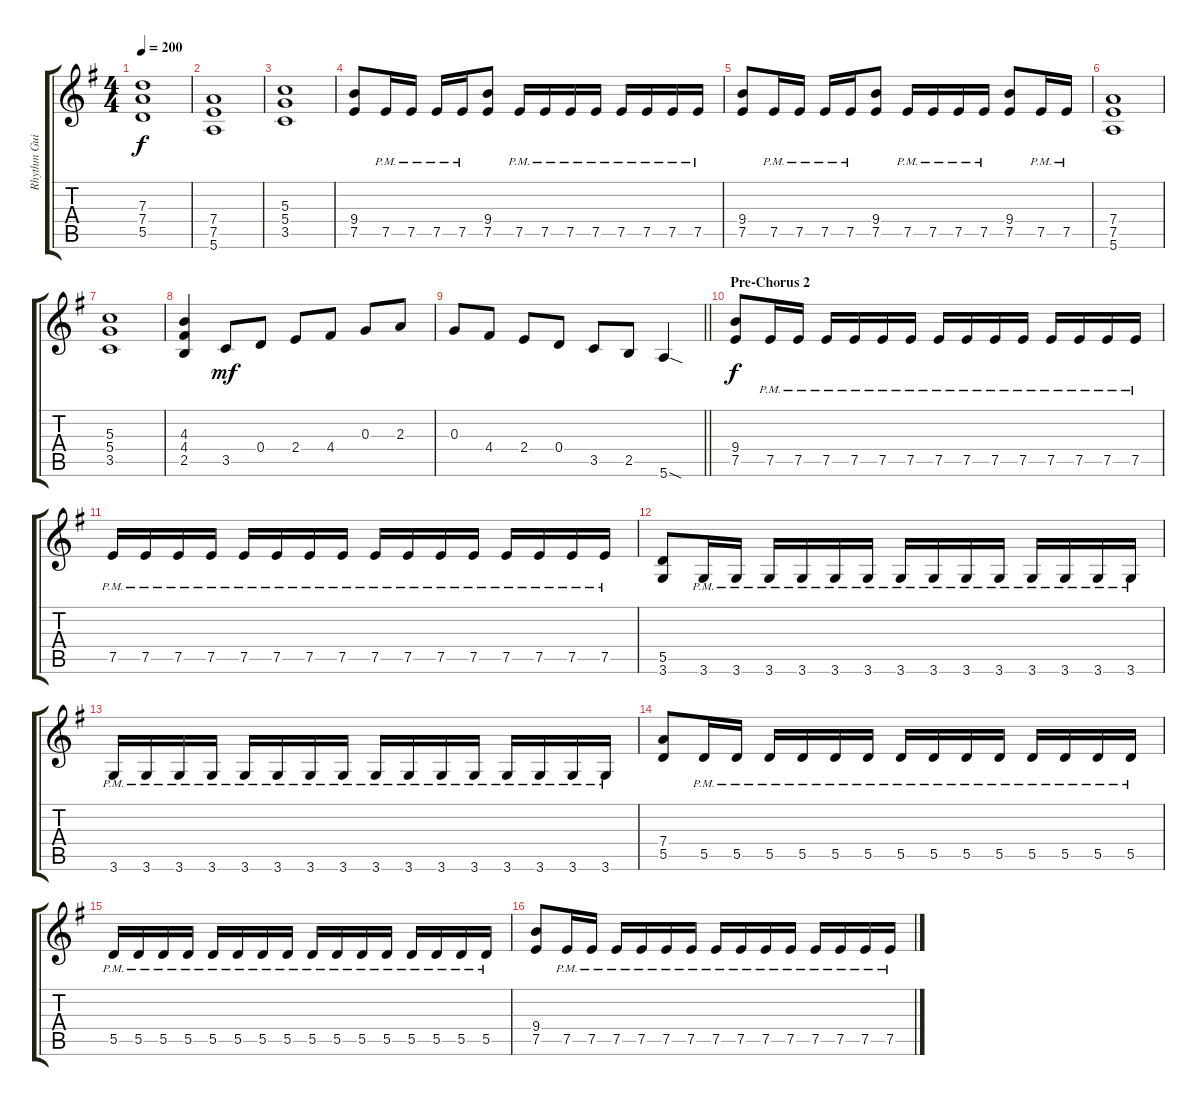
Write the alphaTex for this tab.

\track ("Rhythm Guitar 2" "Rhythm Gui") {instrument distortionguitar}
\staff {score tabs}
\tuning (E4 B3 G3 D3 A2 E2) {hide}
\ts (4 4)
\tempo 200
\clef g2
\ks g
(7.3 7.4 5.5).1{dy f} |
(7.4 7.5 5.6).1 |
(5.3 5.4 3.5).1 |
(9.4 7.5).8 7.5{pm}.16 7.5{pm}.16 7.5{pm}.16 7.5{pm}.16 (9.4 7.5).8 7.5{pm}.16 7.5{pm}.16 7.5{pm}.16 7.5{pm}.16 7.5{pm}.16 7.5{pm}.16 7.5{pm}.16 7.5{pm}.16 |
(9.4 7.5).8 7.5{pm}.16 7.5{pm}.16 7.5{pm}.16 7.5{pm}.16 (9.4 7.5).8 7.5{pm}.16 7.5{pm}.16 7.5{pm}.16 7.5{pm}.16 (9.4 7.5).8 7.5{pm}.16 7.5{pm}.16 |
(7.4 7.5 5.6).1 |
(5.3 5.4 3.5).1 |
(4.3 4.4 2.5).4 3.5.8{dy mf} 0.4.8 2.4.8 4.4.8 0.3.8 2.3.8 |
\barLineRight lightlight
0.3.8 4.4.8 2.4.8 0.4.8 3.5.8 2.5.8 5.6{sod}.4 |
\section ("" "Pre-Chorus 2")
(9.4 7.5).8{dy f} 7.5{pm}.16 7.5{pm}.16 7.5{pm}.16 7.5{pm}.16 7.5{pm}.16 7.5{pm}.16 7.5{pm}.16 7.5{pm}.16 7.5{pm}.16 7.5{pm}.16 7.5{pm}.16 7.5{pm}.16 7.5{pm}.16 7.5{pm}.16 |
7.5{pm}.16 7.5{pm}.16 7.5{pm}.16 7.5{pm}.16 7.5{pm}.16 7.5{pm}.16 7.5{pm}.16 7.5{pm}.16 7.5{pm}.16 7.5{pm}.16 7.5{pm}.16 7.5{pm}.16 7.5{pm}.16 7.5{pm}.16 7.5{pm}.16 7.5{pm}.16 |
(5.5 3.6).8 3.6{pm}.16 3.6{pm}.16 3.6{pm}.16 3.6{pm}.16 3.6{pm}.16 3.6{pm}.16 3.6{pm}.16 3.6{pm}.16 3.6{pm}.16 3.6{pm}.16 3.6{pm}.16 3.6{pm}.16 3.6{pm}.16 3.6{pm}.16 |
3.6{pm}.16 3.6{pm}.16 3.6{pm}.16 3.6{pm}.16 3.6{pm}.16 3.6{pm}.16 3.6{pm}.16 3.6{pm}.16 3.6{pm}.16 3.6{pm}.16 3.6{pm}.16 3.6{pm}.16 3.6{pm}.16 3.6{pm}.16 3.6{pm}.16 3.6{pm}.16 |
(7.4 5.5).8 5.5{pm}.16 5.5{pm}.16 5.5{pm}.16 5.5{pm}.16 5.5{pm}.16 5.5{pm}.16 5.5{pm}.16 5.5{pm}.16 5.5{pm}.16 5.5{pm}.16 5.5{pm}.16 5.5{pm}.16 5.5{pm}.16 5.5{pm}.16 |
5.5{pm}.16 5.5{pm}.16 5.5{pm}.16 5.5{pm}.16 5.5{pm}.16 5.5{pm}.16 5.5{pm}.16 5.5{pm}.16 5.5{pm}.16 5.5{pm}.16 5.5{pm}.16 5.5{pm}.16 5.5{pm}.16 5.5{pm}.16 5.5{pm}.16 5.5{pm}.16 |
(9.4 7.5).8 7.5{pm}.16 7.5{pm}.16 7.5{pm}.16 7.5{pm}.16 7.5{pm}.16 7.5{pm}.16 7.5{pm}.16 7.5{pm}.16 7.5{pm}.16 7.5{pm}.16 7.5{pm}.16 7.5{pm}.16 7.5{pm}.16 7.5{pm}.16
